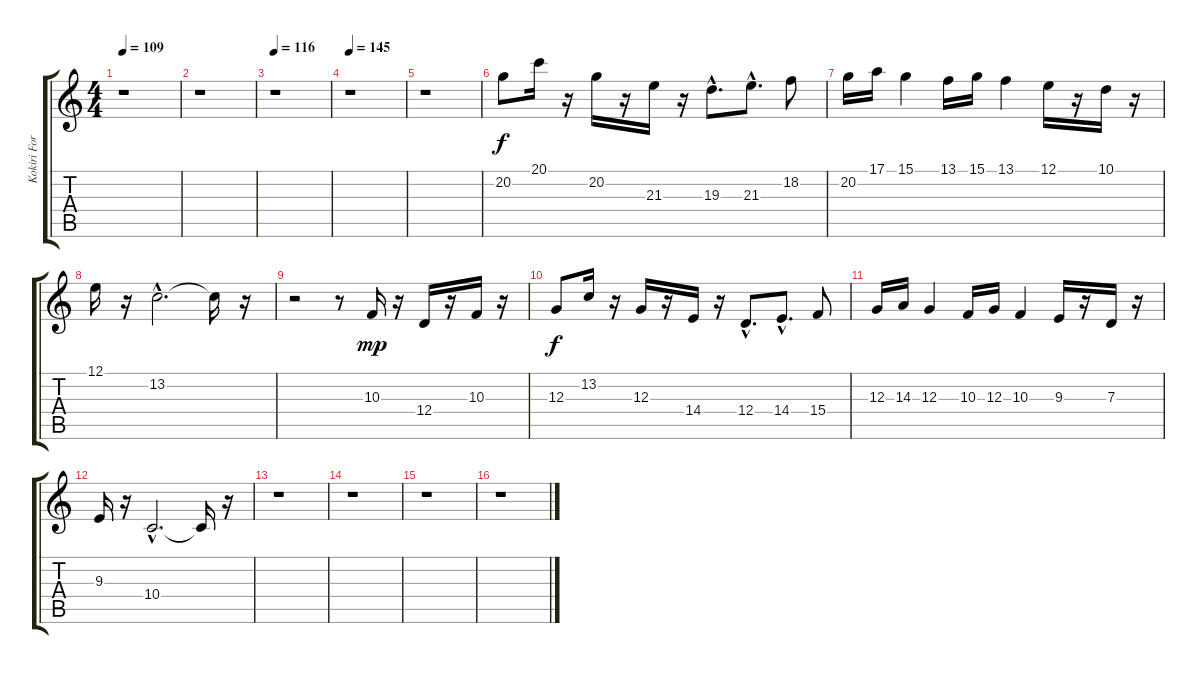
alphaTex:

\track ("Kokiri Forest" "Kokiri For") {instrument vibraphone}
\staff {score tabs}
\tuning (E4 B3 G3 D3 A2 E2) {hide}
\ts (4 4)
\tempo 109
\clef g2
\ks c
r.1{dy f instrument vibraphone} |
r.1 |
\tempo 116
r.1 |
\tempo 145
r.1 |
r.1 |
20.2.8 20.1.16 r.16 20.2.16 r.16 21.3.16 r.16 19.3{hac}.8{d} 21.3{hac}.8{d} 18.2.8 |
20.2.16 17.1.16 15.1.4 13.1.16 15.1.16 13.1.4 12.1.16 r.16 10.1.16 r.16 |
12.1.16 r.16 13.2{hac}.2{d} 13.2{t}.16 r.16 |
r.2 r.8 10.3.16{dy mp} r.16 12.4.16 r.16 10.3.16 r.16 |
12.3.8{dy f} 13.2.16 r.16 12.3.16 r.16 14.4.16 r.16 12.4{hac}.8{d} 14.4{hac}.8{d} 15.4.8 |
12.3.16 14.3.16 12.3.4 10.3.16 12.3.16 10.3.4 9.3.16 r.16 7.3.16 r.16 |
9.3.16 r.16 10.4{hac}.2{d} 10.4{t}.16 r.16 |
r.1 |
r.1 |
r.1 |
r.1
